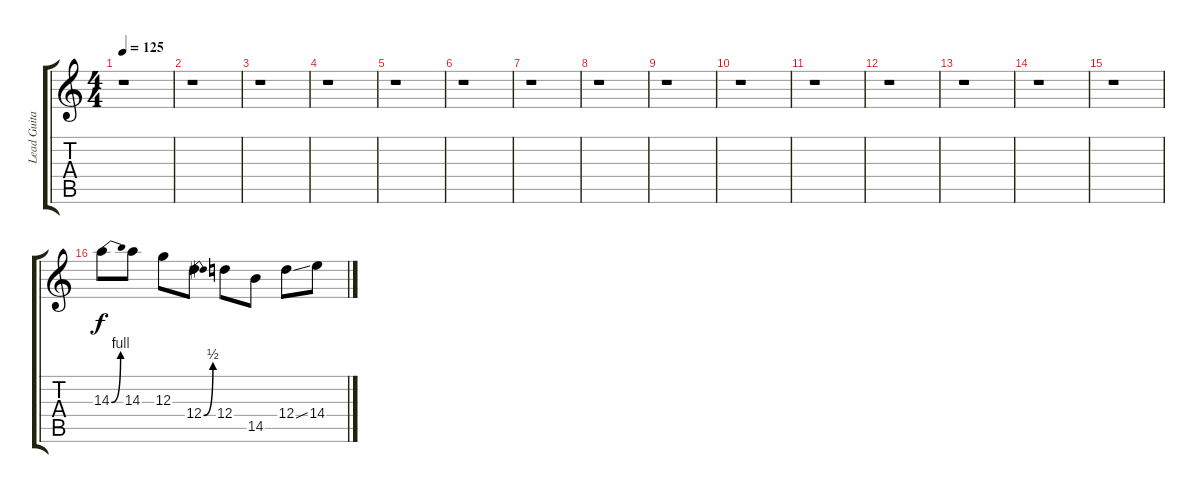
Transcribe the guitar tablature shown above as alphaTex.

\track ("Lead Guitar" "Lead Guita") {instrument electricguitarclean}
\staff {score tabs}
\tuning (E4 B3 G3 D3 A2 E2) {hide}
\ts (4 4)
\tempo 125
\clef g2
\ks c
r.1{dy f} |
r.1 |
r.1 |
r.1 |
r.1 |
r.1 |
r.1 |
r.1 |
r.1 |
r.1 |
r.1 |
r.1 |
r.1 |
r.1 |
r.1 |
14.3{be (bend 0 0 60 4)}.8 14.3.8 12.3.8 12.4{be (bend 0 0 60 2)}.8 12.4.8 14.5.8 12.4{ss}.8 14.4.8
